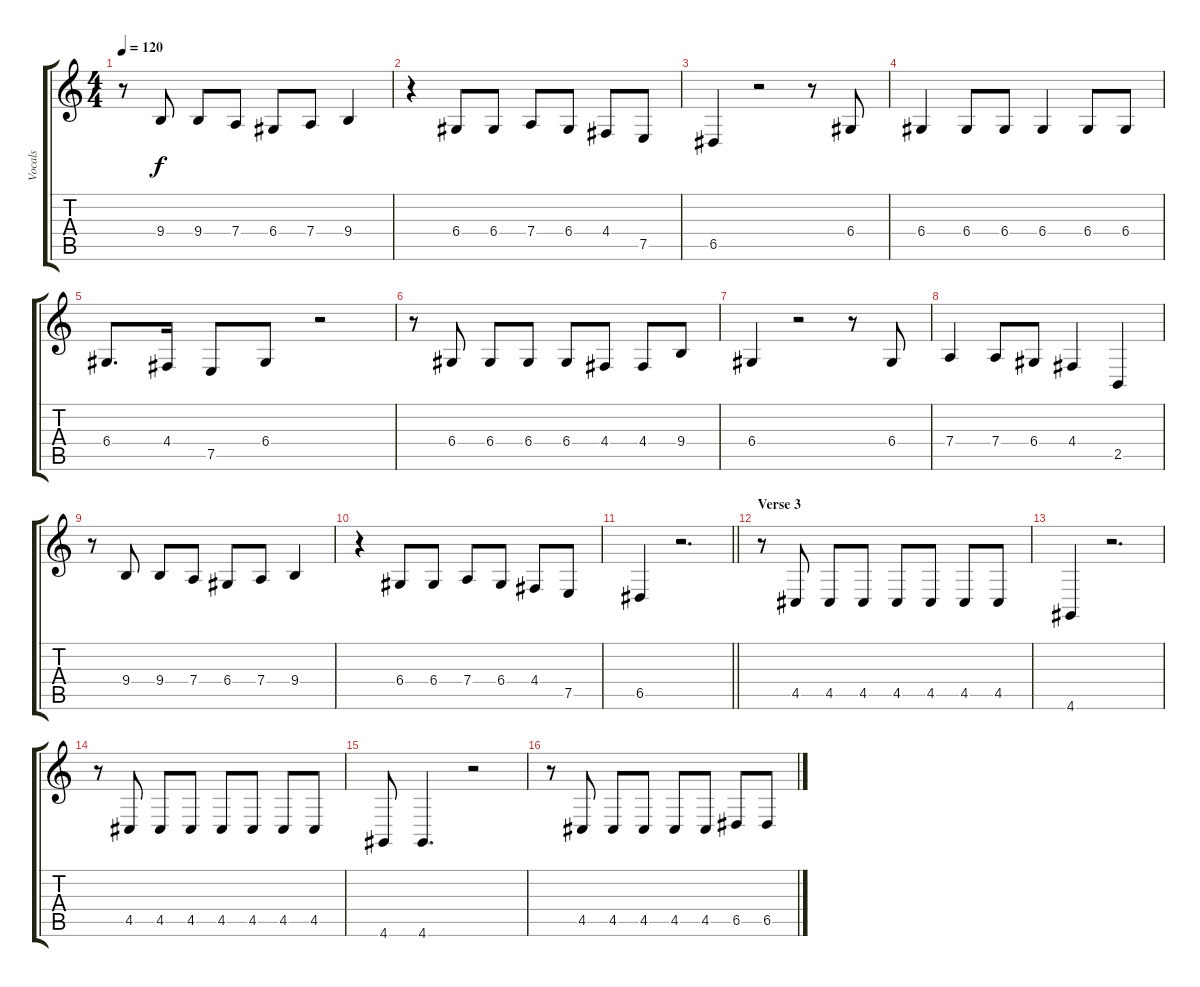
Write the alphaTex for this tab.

\track ("Vocals" "Vocals") {instrument tuba}
\staff {score tabs}
\tuning (E4 B3 G3 D3 A2 E2) {hide}
\ts (4 4)
\tempo 120
\clef g2
\ks c
r.8{dy f} 9.4.8 9.4.8 7.4.8 6.4.8 7.4.8 9.4.4 |
r.4 6.4.8 6.4.8 7.4.8 6.4.8 4.4.8 7.5.8 |
6.5.4 r.2 r.8 6.4.8 |
6.4.4 6.4.8 6.4.8 6.4.4 6.4.8 6.4.8 |
6.4.8{d} 4.4.16 7.5.8 6.4.8 r.2 |
r.8 6.4.8 6.4.8 6.4.8 6.4.8 4.4.8 4.4.8 9.4.8 |
6.4.4 r.2 r.8 6.4.8 |
7.4.4 7.4.8 6.4.8 4.4.4 2.5.4 |
r.8 9.4.8 9.4.8 7.4.8 6.4.8 7.4.8 9.4.4 |
r.4 6.4.8 6.4.8 7.4.8 6.4.8 4.4.8 7.5.8 |
\barLineRight lightlight
6.5.4 r.2{d} |
\section ("" "Verse 3")
r.8 4.5.8 4.5.8 4.5.8 4.5.8 4.5.8 4.5.8 4.5.8 |
4.6.4 r.2{d} |
r.8 4.5.8 4.5.8 4.5.8 4.5.8 4.5.8 4.5.8 4.5.8 |
4.6.8 4.6.4{d} r.2 |
r.8 4.5.8 4.5.8 4.5.8 4.5.8 4.5.8 6.5.8 6.5.8
